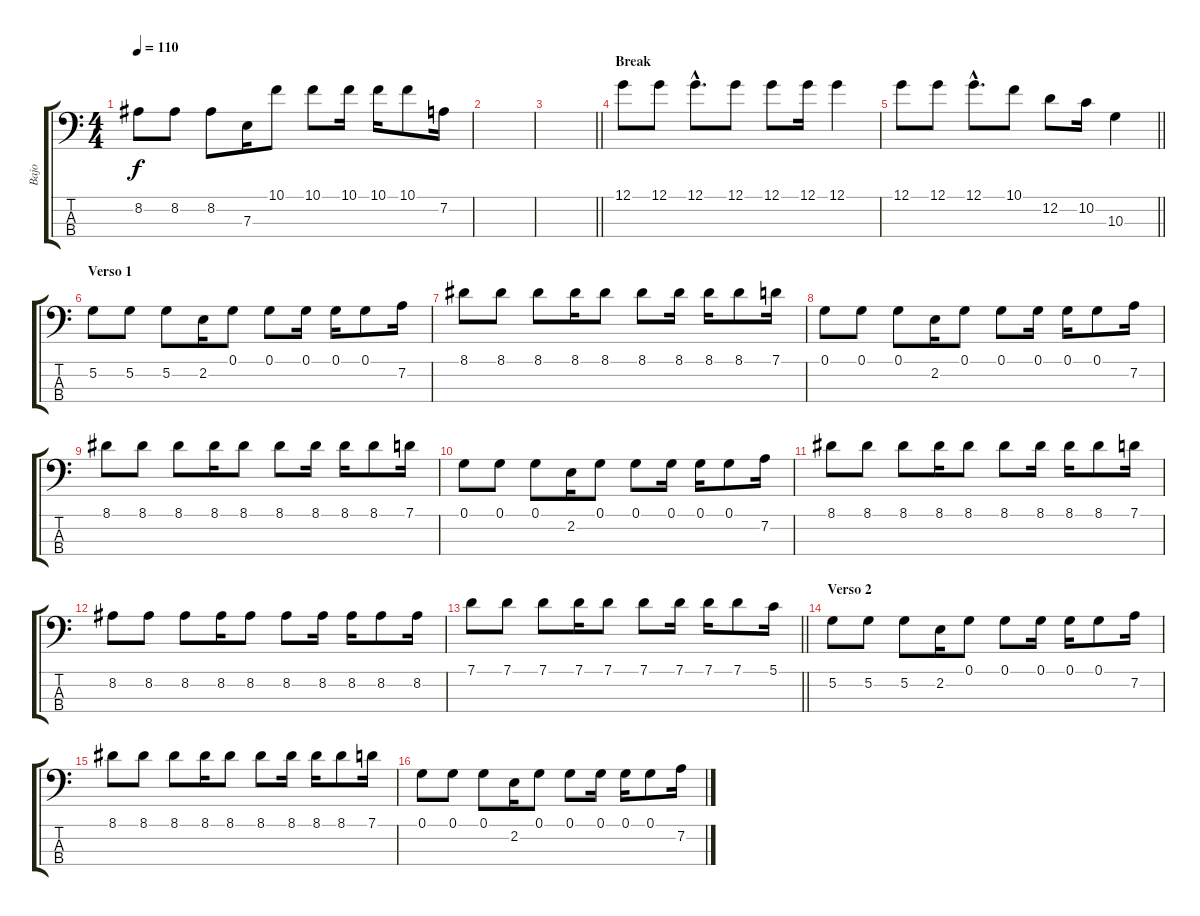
\track ("Bajo" "Bajo") {instrument electricbasspick}
\staff {score tabs}
\tuning (G2 D2 A1 E1) {hide}
\ts (4 4)
\tempo 110
\clef f4
\ks c
8.2.8{dy f} 8.2.8 8.2.8 7.3.16 10.1.8 10.1.8 10.1.16 10.1.16 10.1.8 7.2.16 |
|
\barLineRight lightlight
|
\section ("" "Break")
12.1.8 12.1.8 12.1{hac}.8{d} 12.1.8 12.1.8 12.1.16 12.1.4 |
\barLineRight lightlight
12.1.8 12.1.8 12.1{hac}.8{d} 10.1.8 12.2.8 10.2.16 10.3.4 |
\section ("" "Verso 1")
5.2.8 5.2.8 5.2.8 2.2.16 0.1.8 0.1.8 0.1.16 0.1.16 0.1.8 7.2.16 |
8.1.8 8.1.8 8.1.8 8.1.16 8.1.8 8.1.8 8.1.16 8.1.16 8.1.8 7.1.16 |
0.1.8 0.1.8 0.1.8 2.2.16 0.1.8 0.1.8 0.1.16 0.1.16 0.1.8 7.2.16 |
8.1.8 8.1.8 8.1.8 8.1.16 8.1.8 8.1.8 8.1.16 8.1.16 8.1.8 7.1.16 |
0.1.8 0.1.8 0.1.8 2.2.16 0.1.8 0.1.8 0.1.16 0.1.16 0.1.8 7.2.16 |
8.1.8 8.1.8 8.1.8 8.1.16 8.1.8 8.1.8 8.1.16 8.1.16 8.1.8 7.1.16 |
8.2.8 8.2.8 8.2.8 8.2.16 8.2.8 8.2.8 8.2.16 8.2.16 8.2.8 8.2.16 |
\barLineRight lightlight
7.1.8 7.1.8 7.1.8 7.1.16 7.1.8 7.1.8 7.1.16 7.1.16 7.1.8 5.1.16 |
\section ("" "Verso 2")
5.2.8 5.2.8 5.2.8 2.2.16 0.1.8 0.1.8 0.1.16 0.1.16 0.1.8 7.2.16 |
8.1.8 8.1.8 8.1.8 8.1.16 8.1.8 8.1.8 8.1.16 8.1.16 8.1.8 7.1.16 |
0.1.8 0.1.8 0.1.8 2.2.16 0.1.8 0.1.8 0.1.16 0.1.16 0.1.8 7.2.16
